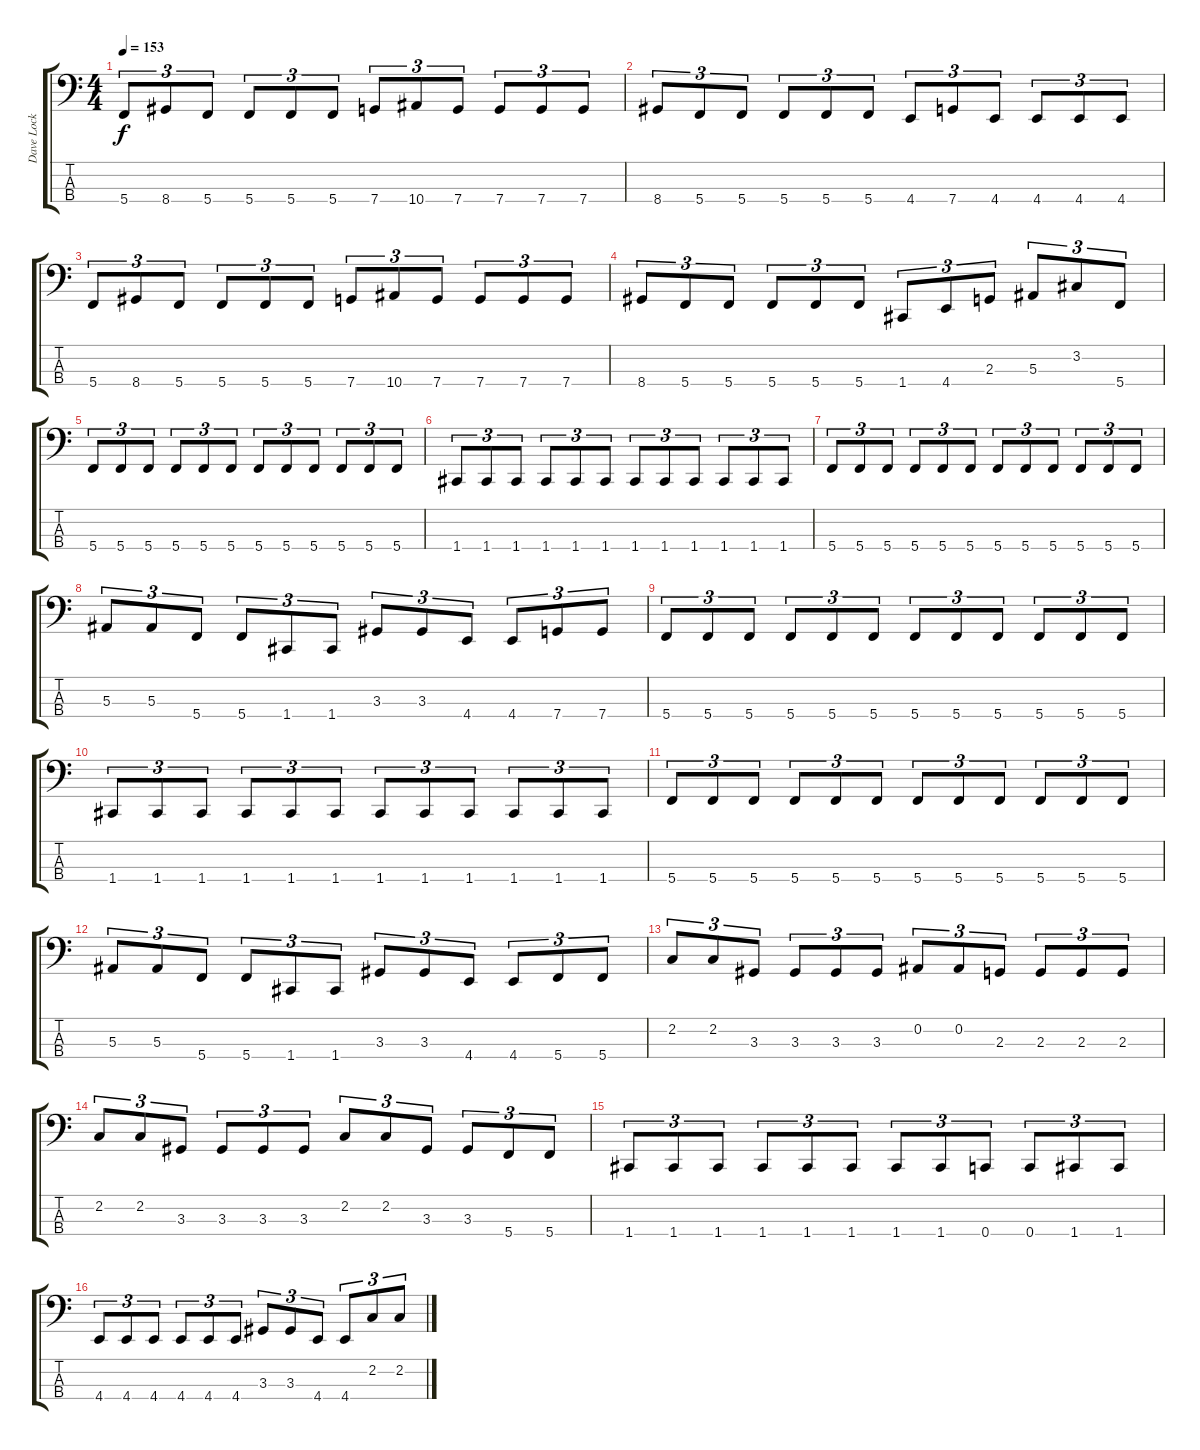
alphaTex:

\track ("Dave Lock (Bass)" "Dave Lock ") {instrument electricbassfinger}
\staff {score tabs}
\tuning (Eb2 Bb1 F1 C1) {hide}
\ts (4 4)
\tempo 153
\clef f4
\ks c
5.4.8{tu (3 2) dy f} 8.4.8{tu (3 2)} 5.4.8{tu (3 2)} 5.4.8{tu (3 2)} 5.4.8{tu (3 2)} 5.4.8{tu (3 2)} 7.4.8{tu (3 2)} 10.4.8{tu (3 2)} 7.4.8{tu (3 2)} 7.4.8{tu (3 2)} 7.4.8{tu (3 2)} 7.4.8{tu (3 2)} |
8.4.8{tu (3 2)} 5.4.8{tu (3 2)} 5.4.8{tu (3 2)} 5.4.8{tu (3 2)} 5.4.8{tu (3 2)} 5.4.8{tu (3 2)} 4.4.8{tu (3 2)} 7.4.8{tu (3 2)} 4.4.8{tu (3 2)} 4.4.8{tu (3 2)} 4.4.8{tu (3 2)} 4.4.8{tu (3 2)} |
5.4.8{tu (3 2)} 8.4.8{tu (3 2)} 5.4.8{tu (3 2)} 5.4.8{tu (3 2)} 5.4.8{tu (3 2)} 5.4.8{tu (3 2)} 7.4.8{tu (3 2)} 10.4.8{tu (3 2)} 7.4.8{tu (3 2)} 7.4.8{tu (3 2)} 7.4.8{tu (3 2)} 7.4.8{tu (3 2)} |
8.4.8{tu (3 2)} 5.4.8{tu (3 2)} 5.4.8{tu (3 2)} 5.4.8{tu (3 2)} 5.4.8{tu (3 2)} 5.4.8{tu (3 2)} 1.4.8{tu (3 2)} 4.4.8{tu (3 2)} 2.3.8{tu (3 2)} 5.3.8{tu (3 2)} 3.2.8{tu (3 2)} 5.4.8{tu (3 2)} |
5.4.8{tu (3 2)} 5.4.8{tu (3 2)} 5.4.8{tu (3 2)} 5.4.8{tu (3 2)} 5.4.8{tu (3 2)} 5.4.8{tu (3 2)} 5.4.8{tu (3 2)} 5.4.8{tu (3 2)} 5.4.8{tu (3 2)} 5.4.8{tu (3 2)} 5.4.8{tu (3 2)} 5.4.8{tu (3 2)} |
1.4.8{tu (3 2)} 1.4.8{tu (3 2)} 1.4.8{tu (3 2)} 1.4.8{tu (3 2)} 1.4.8{tu (3 2)} 1.4.8{tu (3 2)} 1.4.8{tu (3 2)} 1.4.8{tu (3 2)} 1.4.8{tu (3 2)} 1.4.8{tu (3 2)} 1.4.8{tu (3 2)} 1.4.8{tu (3 2)} |
5.4.8{tu (3 2)} 5.4.8{tu (3 2)} 5.4.8{tu (3 2)} 5.4.8{tu (3 2)} 5.4.8{tu (3 2)} 5.4.8{tu (3 2)} 5.4.8{tu (3 2)} 5.4.8{tu (3 2)} 5.4.8{tu (3 2)} 5.4.8{tu (3 2)} 5.4.8{tu (3 2)} 5.4.8{tu (3 2)} |
5.3.8{tu (3 2)} 5.3.8{tu (3 2)} 5.4.8{tu (3 2)} 5.4.8{tu (3 2)} 1.4.8{tu (3 2)} 1.4.8{tu (3 2)} 3.3.8{tu (3 2)} 3.3.8{tu (3 2)} 4.4.8{tu (3 2)} 4.4.8{tu (3 2)} 7.4.8{tu (3 2)} 7.4.8{tu (3 2)} |
5.4.8{tu (3 2)} 5.4.8{tu (3 2)} 5.4.8{tu (3 2)} 5.4.8{tu (3 2)} 5.4.8{tu (3 2)} 5.4.8{tu (3 2)} 5.4.8{tu (3 2)} 5.4.8{tu (3 2)} 5.4.8{tu (3 2)} 5.4.8{tu (3 2)} 5.4.8{tu (3 2)} 5.4.8{tu (3 2)} |
1.4.8{tu (3 2)} 1.4.8{tu (3 2)} 1.4.8{tu (3 2)} 1.4.8{tu (3 2)} 1.4.8{tu (3 2)} 1.4.8{tu (3 2)} 1.4.8{tu (3 2)} 1.4.8{tu (3 2)} 1.4.8{tu (3 2)} 1.4.8{tu (3 2)} 1.4.8{tu (3 2)} 1.4.8{tu (3 2)} |
5.4.8{tu (3 2)} 5.4.8{tu (3 2)} 5.4.8{tu (3 2)} 5.4.8{tu (3 2)} 5.4.8{tu (3 2)} 5.4.8{tu (3 2)} 5.4.8{tu (3 2)} 5.4.8{tu (3 2)} 5.4.8{tu (3 2)} 5.4.8{tu (3 2)} 5.4.8{tu (3 2)} 5.4.8{tu (3 2)} |
5.3.8{tu (3 2)} 5.3.8{tu (3 2)} 5.4.8{tu (3 2)} 5.4.8{tu (3 2)} 1.4.8{tu (3 2)} 1.4.8{tu (3 2)} 3.3.8{tu (3 2)} 3.3.8{tu (3 2)} 4.4.8{tu (3 2)} 4.4.8{tu (3 2)} 5.4.8{tu (3 2)} 5.4.8{tu (3 2)} |
2.2.8{tu (3 2)} 2.2.8{tu (3 2)} 3.3.8{tu (3 2)} 3.3.8{tu (3 2)} 3.3.8{tu (3 2)} 3.3.8{tu (3 2)} 0.2.8{tu (3 2)} 0.2.8{tu (3 2)} 2.3.8{tu (3 2)} 2.3.8{tu (3 2)} 2.3.8{tu (3 2)} 2.3.8{tu (3 2)} |
2.2.8{tu (3 2)} 2.2.8{tu (3 2)} 3.3.8{tu (3 2)} 3.3.8{tu (3 2)} 3.3.8{tu (3 2)} 3.3.8{tu (3 2)} 2.2.8{tu (3 2)} 2.2.8{tu (3 2)} 3.3.8{tu (3 2)} 3.3.8{tu (3 2)} 5.4.8{tu (3 2)} 5.4.8{tu (3 2)} |
1.4.8{tu (3 2)} 1.4.8{tu (3 2)} 1.4.8{tu (3 2)} 1.4.8{tu (3 2)} 1.4.8{tu (3 2)} 1.4.8{tu (3 2)} 1.4.8{tu (3 2)} 1.4.8{tu (3 2)} 0.4.8{tu (3 2)} 0.4.8{tu (3 2)} 1.4.8{tu (3 2)} 1.4.8{tu (3 2)} |
4.4.8{tu (3 2)} 4.4.8{tu (3 2)} 4.4.8{tu (3 2)} 4.4.8{tu (3 2)} 4.4.8{tu (3 2)} 4.4.8{tu (3 2)} 3.3.8{tu (3 2)} 3.3.8{tu (3 2)} 4.4.8{tu (3 2)} 4.4.8{tu (3 2)} 2.2.8{tu (3 2)} 2.2.8{tu (3 2)}
